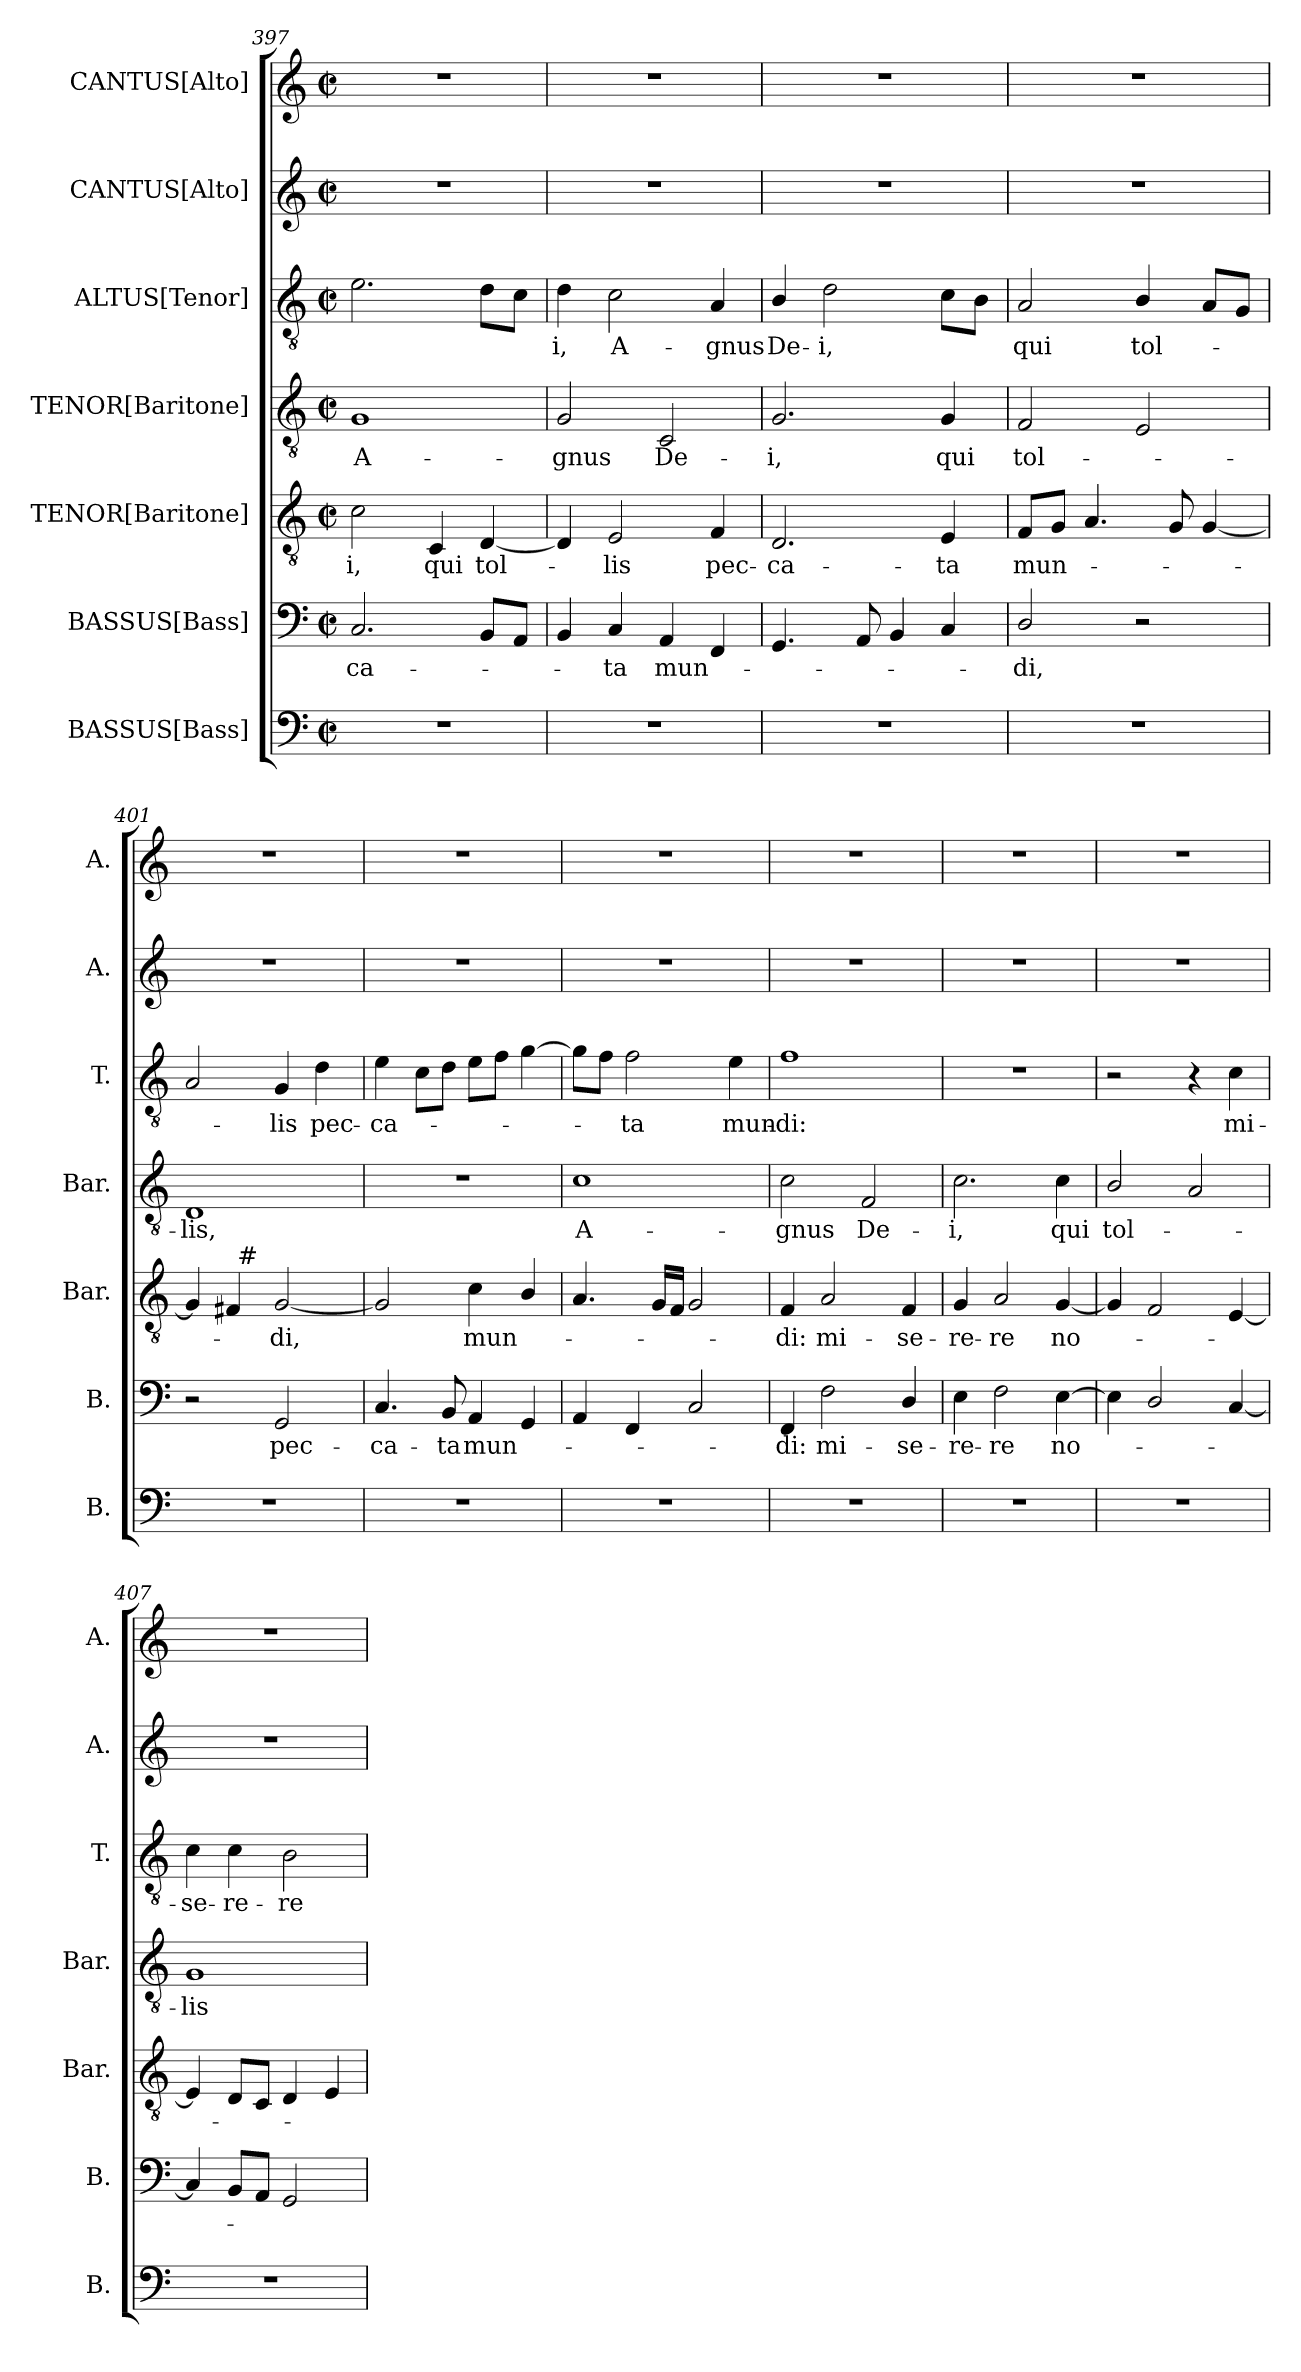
**kern	**kern	**text	**kern	**text	**kern	**text	**kern	**text	**kern	**kern
*part7	*part6	*part6	*part5	*part5	*part4	*part4	*part3	*part3	*part2	*part1
*staff7	*staff6	*staff6	*staff5	*staff5	*staff4	*staff4	*staff3	*staff3	*staff2	*staff1
*I"BASSUS[Bass]	*I"BASSUS[Bass]	*	*I"TENOR[Baritone]	*	*I"TENOR[Baritone]	*	*I"ALTUS[Tenor]	*	*I"CANTUS[Alto]	*I"CANTUS[Alto]
*I'B.	*I'B.	*	*I'Bar.	*	*I'Bar.	*	*I'T.	*	*I'A.	*I'A.
*clefF4	*clefF4	*	*clefGv2	*	*clefGv2	*	*clefGv2	*	*clefG2	*clefG2
*	*	*	*ITrd7c12	*	*ITrd7c12	*	*ITrd7c12	*	*	*
*k[]	*k[]	*	*k[]	*	*k[]	*	*k[]	*	*k[]	*k[]
*C:	*C:	*	*C:	*	*C:	*	*C:	*	*C:	*C:
*M2/2	*M2/2	*	*M2/2	*	*M2/2	*	*M2/2	*	*M2/2	*M2/2
*met(c|)	*met(c|)	*	*met(c|)	*	*met(c|)	*	*met(c|)	*	*met(c|)	*met(c|)
=397	=397	=397	=397	=397	=397	=397	=397	=397	=397	=397
!	!	!LO:LY:b	!	!LO:LY:b	!	!LO:LY:b	!	!	!	!
1r	2.C/	-ca-	2C\	-i,	1GG	A-	2.E\	.	1r	1r
!	!	!	!	!LO:LY:b	!	!	!	!	!	!
.	.	.	4CC/	qui	.	.	.	.	.	.
!	!	!	!	!LO:LY:b	!	!	!	!	!	!
.	8BB/L	.	[<4DD/	tol-	.	.	8D\L	.	.	.
.	8AA/J	.	.	.	.	.	8C\J	.	.	.
=398	=398	=398	=398	=398	=398	=398	=398	=398	=398	=398
!	!	!	!	!	!	!LO:LY:b	!	!LO:LY:b	!	!
1r	4BB/	.	4DD/]	.	2GG/	-gnus	4D\	-i,	1r	1r
!	!	!LO:LY:b	!	!LO:LY:b	!	!	!	!LO:LY:b	!	!
.	4C/	-ta	2EE/	-lis	.	.	2C\	A-	.	.
!	!	!LO:LY:b	!	!	!	!LO:LY:b	!	!	!	!
.	4AA/	mun-	.	.	2CC/	De-	.	.	.	.
!	!	!	!	!LO:LY:b	!	!	!	!LO:LY:b	!	!
.	4FF/	.	4FF/	pec-	.	.	4AA/	-gnus	.	.
=399	=399	=399	=399	=399	=399	=399	=399	=399	=399	=399
!	!	!	!	!LO:LY:b	!	!LO:LY:b	!	!LO:LY:b	!	!
1r	4.GG/	.	2.DD/	-ca-	2.GG/	-i,	4BB/	De-	1r	1r
!	!	!	!	!	!	!	!	!LO:LY:b	!	!
.	.	.	.	.	.	.	2D\	-i,	.	.
.	8AA/	.	.	.	.	.	.	.	.	.
.	4BB/	.	.	.	.	.	.	.	.	.
!	!	!	!	!LO:LY:b	!	!LO:LY:b	!	!	!	!
.	4C/	.	4EE/	-ta	4GG/	qui	8C\L	.	.	.
.	.	.	.	.	.	.	8BB\J	.	.	.
!!LO:PB:g=z
=400	=400	=400	=400	=400	=400	=400	=400	=400	=400	=400
!	!	!LO:LY:b	!	!LO:LY:b	!	!LO:LY:b	!	!LO:LY:b	!	!
1r	2D/	-di,	8FF/L	mun-	2FF/	tol-	2AA/	qui	1r	1r
.	.	.	8GG/J	.	.	.	.	.	.	.
.	.	.	4.AA/	.	.	.	.	.	.	.
!	!	!	!	!	!	!	!	!LO:LY:b	!	!
.	2r	.	.	.	2EE/	.	4BB/	tol-	.	.
.	.	.	8GG/	.	.	.	.	.	.	.
.	.	.	[<4GG/	.	.	.	8AA/L	.	.	.
.	.	.	.	.	.	.	8GG/J	.	.	.
=401	=401	=401	=401	=401	=401	=401	=401	=401	=401	=401
!	!	!	!	!	!	!LO:LY:b	!	!	!	!
*	*	*	*^	*	*	*	*	*	*	*
1r	2r	.	4GG/]	4ryy	.	1DD	-lis,	2AA/	.	1r	1r
.	.	.	4FF#/	32ryy	.	.	.	.	.	.	.
!	!	!	!	!LO:TX:a:t=#	!	!	!	!	!	!	!
.	.	.	.	2ryy	.	.	.	.	.	.	.
!	!	!LO:LY:b	!	!	!LO:LY:b	!	!	!	!LO:LY:b	!	!
.	2GG/	pec-	[<2GG/	.	-di,	.	.	4GG/	-lis	.	.
!	!	!	!	!	!	!	!	!	!LO:LY:b	!	!
.	.	.	.	.	.	.	.	4D\	pec-	.	.
.	.	.	.	8..ryy	.	.	.	.	.	.	.
=402	=402	=402	=402	=402	=402	=402	=402	=402	=402	=402	=402
!	!	!LO:LY:b	!	!	!	!	!	!	!LO:LY:b	!	!
*	*	*	*v	*v	*	*	*	*	*	*	*
1r	4.C/	-ca-	2GG/]	.	1r	.	4E\	-ca-	1r	1r
.	.	.	.	.	.	.	8C\L	.	.	.
!	!	!LO:LY:b	!	!	!	!	!	!	!	!
.	8BB/	-ta	.	.	.	.	8D\J	.	.	.
!	!	!LO:LY:b	!	!LO:LY:b	!	!	!	!	!	!
.	4AA/	mun-	4C\	mun-	.	.	8E\L	.	.	.
.	.	.	.	.	.	.	8F\J	.	.	.
.	4GG/	.	4BB/	.	.	.	[>4G\	.	.	.
=403	=403	=403	=403	=403	=403	=403	=403	=403	=403	=403
!	!	!	!	!	!	!LO:LY:b	!	!	!	!
1r	4AA/	.	4.AA/	.	1C	A-	8G\L]	.	1r	1r
.	.	.	.	.	.	.	8F\J	.	.	.
!	!	!	!	!	!	!	!	!LO:LY:b	!	!
.	4FF/	.	.	.	.	.	2F\	-ta	.	.
.	.	.	16GG/LL	.	.	.	.	.	.	.
.	.	.	16FF/JJ	.	.	.	.	.	.	.
.	2C/	.	2GG/	.	.	.	.	.	.	.
!	!	!	!	!	!	!	!	!LO:LY:b	!	!
.	.	.	.	.	.	.	4E\	mun-	.	.
=404	=404	=404	=404	=404	=404	=404	=404	=404	=404	=404
!	!	!LO:LY:b	!	!LO:LY:b	!	!LO:LY:b	!	!LO:LY:b	!	!
1r	4FF/	-di:	4FF/	-di:	2C\	-gnus	1F	-di:	1r	1r
!	!	!LO:LY:b	!	!LO:LY:b	!	!	!	!	!	!
.	2F\	mi-	2AA/	mi-	.	.	.	.	.	.
!	!	!	!	!	!	!LO:LY:b	!	!	!	!
.	.	.	.	.	2FF/	De-	.	.	.	.
!	!	!LO:LY:b	!	!LO:LY:b	!	!	!	!	!	!
.	4D/	-se-	4FF/	-se-	.	.	.	.	.	.
=405	=405	=405	=405	=405	=405	=405	=405	=405	=405	=405
!	!	!LO:LY:b	!	!LO:LY:b	!	!LO:LY:b	!	!	!	!
1r	4E\	-re-	4GG/	-re-	2.C\	-i,	1r	.	1r	1r
!	!	!LO:LY:b	!	!LO:LY:b	!	!	!	!	!	!
.	2F\	-re	2AA/	-re	.	.	.	.	.	.
!	!	!LO:LY:b	!	!LO:LY:b	!	!LO:LY:b	!	!	!	!
.	[>4E\	no-	[<4GG/	no-	4C\	qui	.	.	.	.
=406	=406	=406	=406	=406	=406	=406	=406	=406	=406	=406
!	!	!	!	!	!	!LO:LY:b	!	!	!	!
1r	4E\]	.	4GG/]	.	2BB/	tol-	2r	.	1r	1r
.	2D/	.	2FF/	.	.	.	.	.	.	.
.	.	.	.	.	2AA/	.	4r	.	.	.
!	!	!	!	!	!	!	!	!LO:LY:b	!	!
.	[<4C/	.	[<4EE/	.	.	.	4C\	mi-	.	.
=407	=407	=407	=407	=407	=407	=407	=407	=407	=407	=407
!	!	!	!	!	!	!LO:LY:b	!	!LO:LY:b	!	!
1r	4C/]	.	4EE/]	.	1GG	-lis	4C\	-se-	1r	1r
!	!	!	!	!	!	!	!	!LO:LY:b	!	!
.	8BB/L	.	8DD/L	.	.	.	4C\	-re-	.	.
.	8AA/J	.	8CC/J	.	.	.	.	.	.	.
!	!	!	!	!	!	!	!	!LO:LY:b	!	!
.	2GG/	.	4DD/	.	.	.	2BB\	-re	.	.
.	.	.	4EE/	.	.	.	.	.	.	.
=	=	=	=	=	=	=	=	=	=	=
*-	*-	*-	*-	*-	*-	*-	*-	*-	*-	*-
